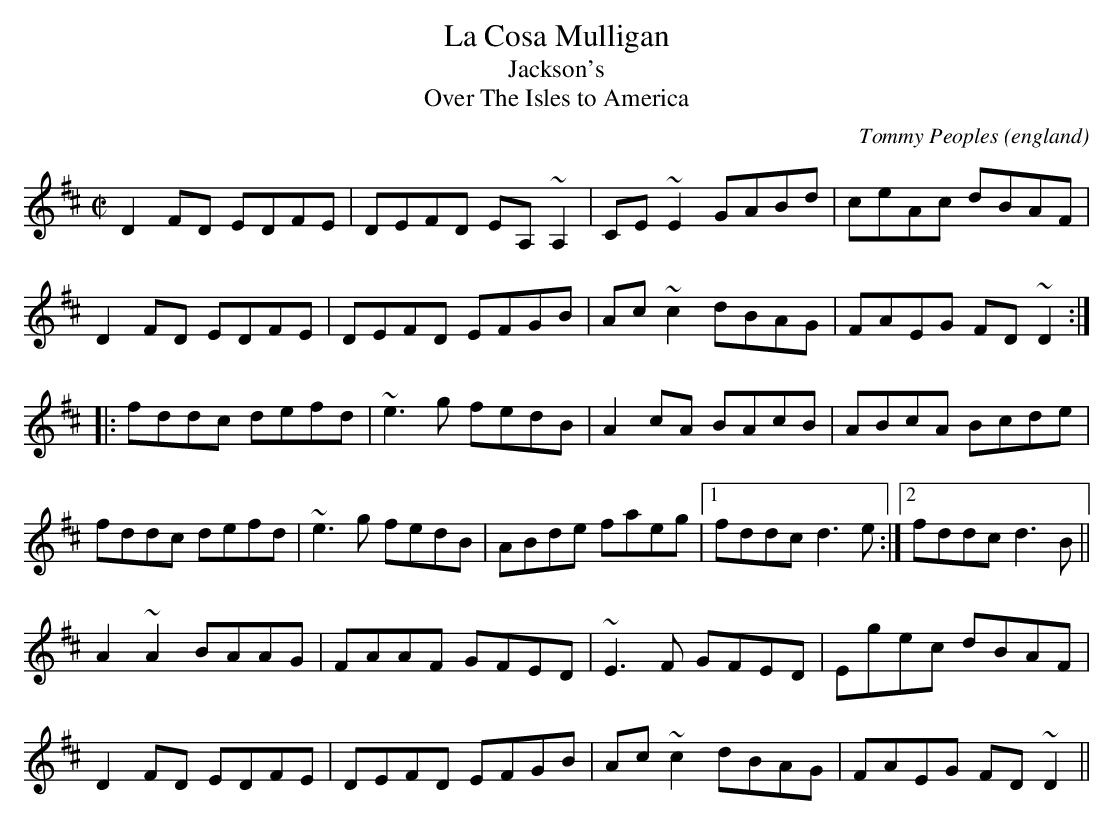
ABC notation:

X:1
T:La Cosa Mulligan
T:Jackson's
T:Over The Isles to America
O:england
C:Tommy Peoples
M:C|
K:D
D2FD EDFE|DEFD EA,~A,2|CE~E2 GABd|ceAc dBAF|
D2FD EDFE|DEFD EFGB|Ac~c2 dBAG|FAEG FD~D2:|
|:fddc defd|~e3g fedB|A2cA BAcB|ABcA Bcde|
fddc defd|~e3g fedB|ABde faeg|1 fddc d3e:|2 fddc d3B||
A2~A2 BAAG|FAAF GFED|~E3F GFED|Egec dBAF|
D2FD EDFE|DEFD EFGB|Ac~c2 dBAG|FAEG FD~D2||
